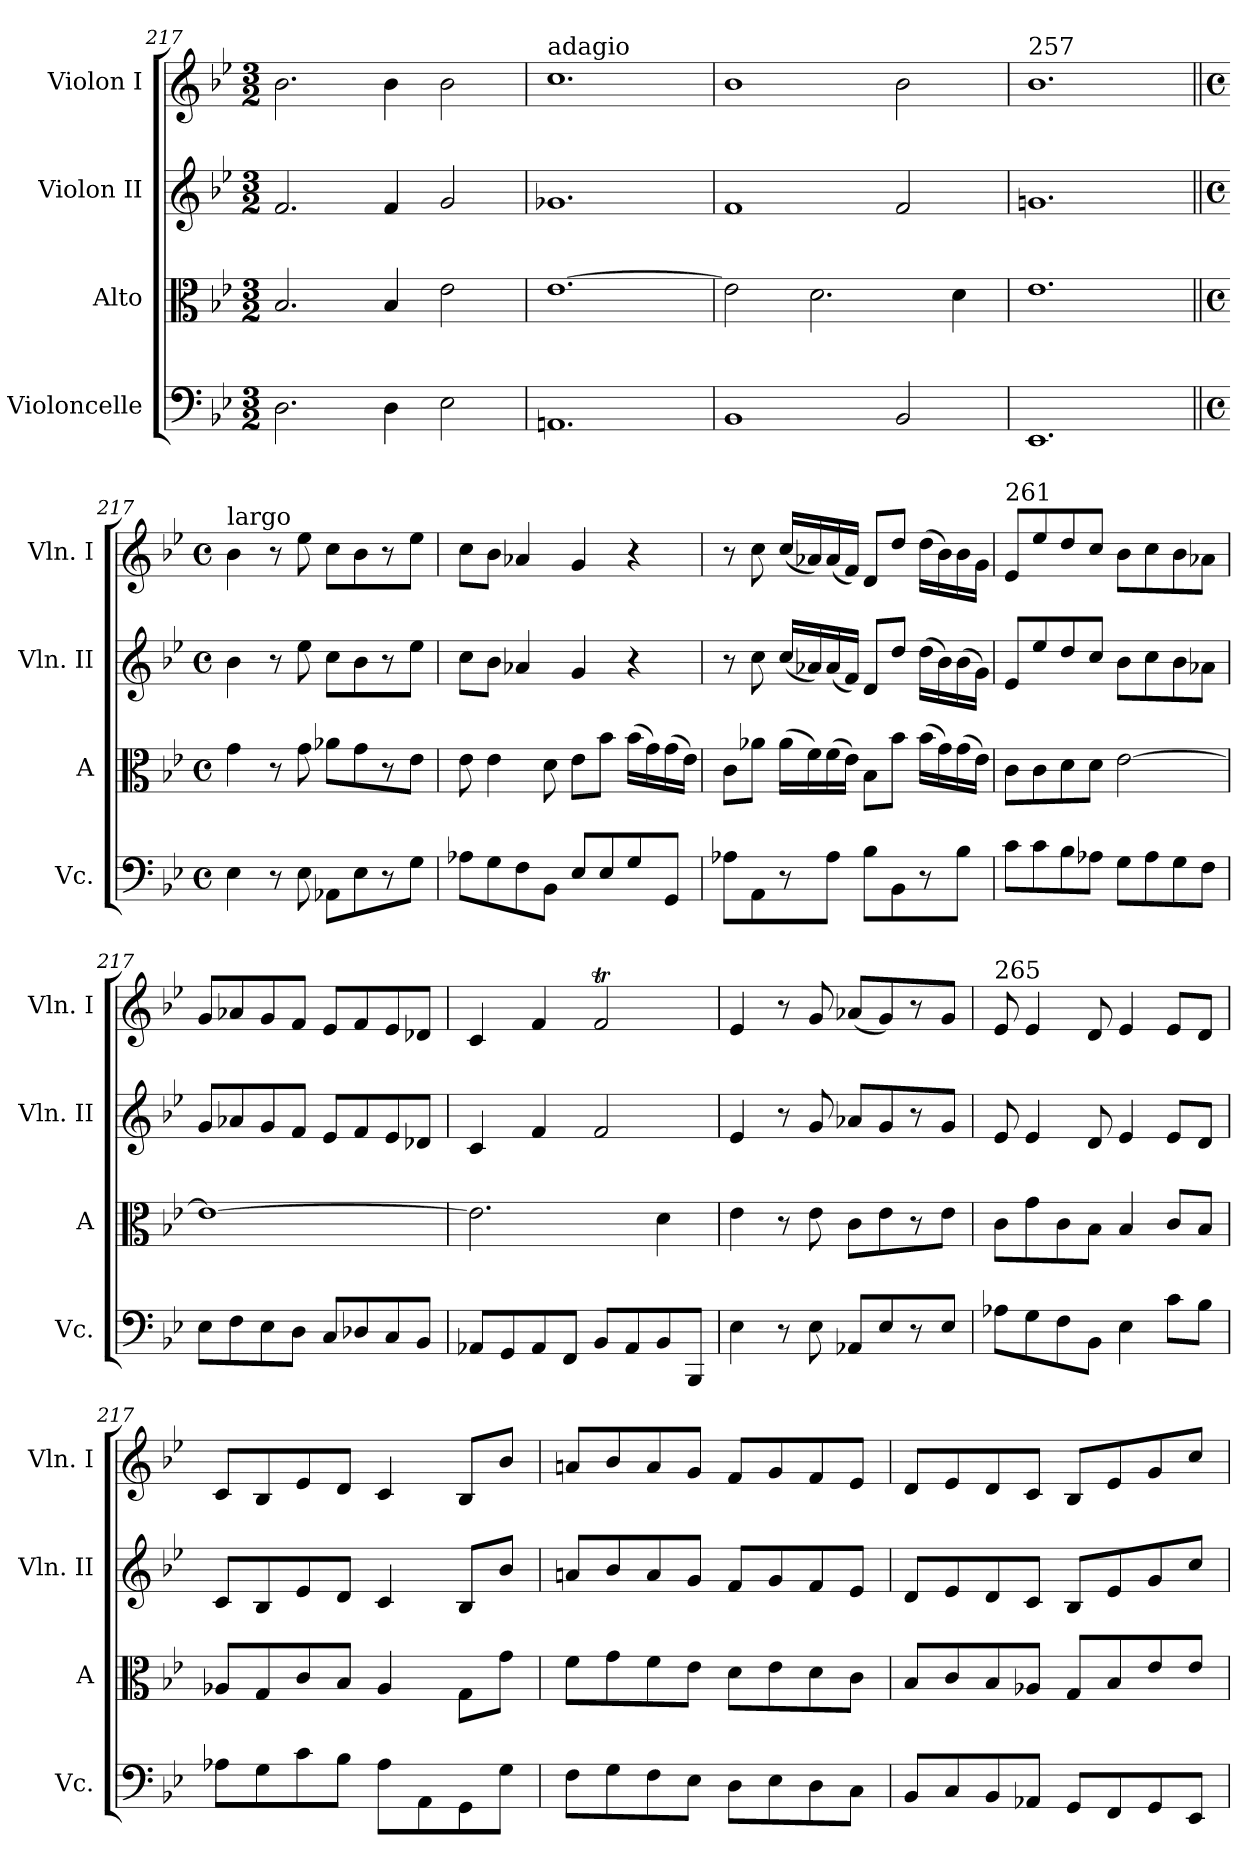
**kern	**kern	**kern	**kern
*part4	*part3	*part2	*part1
*staff4	*staff3	*staff2	*staff1
*I"Violoncelle	*I"Alto	*I"Violon II	*I"Violon I
*I'Vc.	*I'A	*I'Vln. II	*I'Vln. I
*clefF4	*clefC3	*clefG2	*clefG2
*k[b-e-]	*k[b-e-]	*k[b-e-]	*k[b-e-]
*g:	*g:	*g:	*g:
*M3/2	*M3/2	*M3/2	*M3/2
=217X23	=217X23	=217X23	=217X23
2.D\	2.B-/	2.f/	2.b-\
4D\	4B-/	4f/	4b-\
2E-\	2e-\	2g/	2b-\
=217X24	=217X24	=217X24	=217X24
!	!	!	!LO:TX:a:t=adagio
1.AAn	[1.e-	1.g-X	1.cc
=217X25	=217X25	=217X25	=217X25
1BB-	2e-\]	1f	1b-
.	2.d\	.	.
2BB-/	.	2f/	2b-\
.	4d\	.	.
!!LO:PB:g=z
=217X26	=217X26	=217X26	=217X26
!	!	!	!LO:TX:a:t=257
1.EE-	1.e-	1.gn	1.b-
=217X27||	=217X27||	=217X27||	=217X27||
*M4/4	*M4/4	*M4/4	*M4/4
*met(c)	*met(c)	*met(c)	*met(c)
!	!	!	!LO:TX:a:t=largo
4E-\	4g\	4b-\	4b-\
8r	8r	8r	8r
8E-\	8g\	8ee-\	8ee-\
8AA-X\L	8a-X\L	8cc\L	8cc\L
8E-\	8g\	8b-\	8b-\
8r	8r	8r	8r
8G\J	8e-\J	8ee-\J	8ee-\J
=217X28	=217X28	=217X28	=217X28
8A-X\L	8e-\	8cc\L	8cc\L
8G\	4e-\	8b-\J	8b-\J
8F\	.	4a-X/	4a-X/
8BB-\J	8d\	.	.
8E-/L	8e-\L	4g/	4g/
8E-/	8b-\J	.	.
8G/	(>16b-\LL	4r	4r
.	16g\)	.	.
8GG/J	(>16g\	.	.
.	16e-\JJ)	.	.
=217X29	=217X29	=217X29	=217X29
8A-X\L	8c\L	8r	8r
8AA\	8a-X\J	8cc\	8cc\
8r	(>16a-\LL	(<16cc/LL	(<16cc/LL
.	16f\)	16a-X/)	16a-X/)
8A-\J	(>16f\	(<16a-/	(<16a-/
.	16e-\JJ)	16f/JJ)	16f/JJ)
8B-\L	8B-\L	8d/L	8d/L
8BB-\	8b-\J	8dd/J	8dd/J
8r	(>16b-\LL	(>16dd\LL	(>16dd\LL
.	16g\)	16b-\)	16b-\)
8B-\J	(>16g\	(>16b-\	(>16b-\
.	16e-\JJ)	16g\JJ)	16g\JJ
!!LO:LB:g=z
=217X30	=217X30	=217X30	=217X30
!	!	!	!LO:TX:a:t=261
8c\L	8c\L	8e-/L	8e-/L
8c\	8c\	8ee-/	8ee-/
8B-\	8d\	8dd/	8dd/
8A-X\J	8d\J	8cc/J	8cc/J
8G\L	[2e-\	8b-\L	8b-\L
8A-\	.	8cc\	8cc\
8G\	.	8b-\	8b-\
8F\J	.	8a-X\J	8a-X\J
=217X31	=217X31	=217X31	=217X31
8E-\L	1e-_	8g/L	8g/L
8F\	.	8a-X/	8a-X/
8E-\	.	8g/	8g/
8D\J	.	8f/J	8f/J
8C/L	.	8e-/L	8e-/L
8D-X/	.	8f/	8f/
8C/	.	8e-/	8e-/
8BB-/J	.	8d-X/J	8d-X/J
=217X32	=217X32	=217X32	=217X32
8AA-X/L	2.e-\]	4c/	4c/
8GG/	.	.	.
8AA-/	.	4f/	4f/
8FF/J	.	.	.
8BB-/L	.	2f/	2fT/
8AA-/	.	.	.
8BB-/	4d\	.	.
8BBB-/J	.	.	.
=217X33	=217X33	=217X33	=217X33
4E-\	4e-\	4e-/	4e-/
8r	8r	8r	8r
8E-\	8e-\	8g/	8g/
8AA-X/L	8c\L	8a-X/L	(<8a-X/L
8E-/	8e-\	8g/	8g/)
8r	8r	8r	8r
8E-/J	8e-\J	8g/J	8g/J
!!LO:LB:g=z
=217X34	=217X34	=217X34	=217X34
!	!	!	!LO:TX:a:t=265
8A-X\L	8c\L	8e-/	8e-/
8G\	8g\	4e-/	4e-/
8F\	8c\	.	.
8BB-\J	8B-\J	8d/	8d/
4E-\	4B-/	4e-/	4e-/
8c\L	8c/L	8e-/L	8e-/L
8B-\J	8B-/J	8d/J	8d/J
=217X35	=217X35	=217X35	=217X35
8A-X\L	8A-X/L	8c/L	8c/L
8G\	8G/	8B-/	8B-/
8c\	8c/	8e-/	8e-/
8B-\J	8B-/J	8d/J	8d/J
8A-\L	4A-/	4c/	4c/
8AA\	.	.	.
8GG\	8G\L	8B-/L	8B-/L
8G\J	8g\J	8b-/J	8b-/J
=217X36	=217X36	=217X36	=217X36
8F\L	8f\L	8an/L	8an/L
8G\	8g\	8b-/	8b-/
8F\	8f\	8a/	8a/
8E-\J	8e-\J	8g/J	8g/J
8D\L	8d\L	8f/L	8f/L
8E-\	8e-\	8g/	8g/
8D\	8d\	8f/	8f/
8C\J	8c\J	8e-/J	8e-/J
=217X37	=217X37	=217X37	=217X37
8BB-/L	8B-/L	8d/L	8d/L
8C/	8c/	8e-/	8e-/
8BB-/	8B-/	8d/	8d/
8AA-X/J	8A-X/J	8c/J	8c/J
8GG/L	8G/L	8B-/L	8B-/L
8FF/	8B-/	8e-/	8e-/
8GG/	8e-/	8g/	8g/
8EE-/J	8e-/J	8cc/J	8cc/J
=	=	=	=
*-	*-	*-	*-
